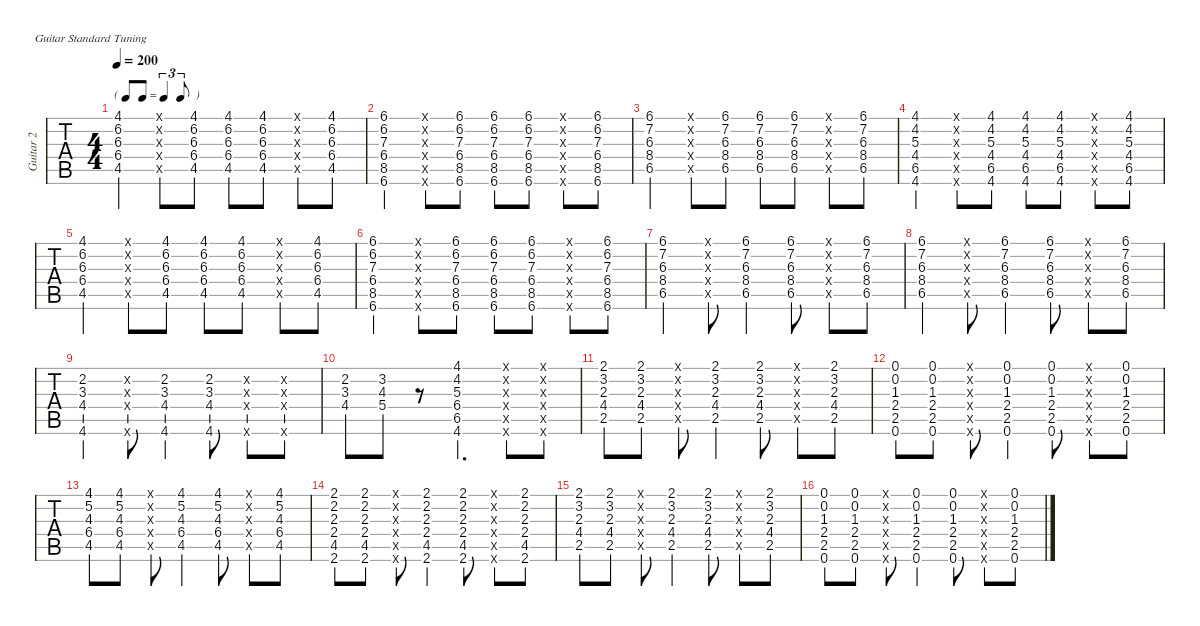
\defaultSystemsLayout 4
\hideDynamics
\bracketExtendMode nobrackets
\otherSystemsTrackNameOrientation horizontal
\track ("Guitar 2" "Guitar 2") {instrument acousticguitarsteel}
\staff {tabs}
\tuning (E4 B3 G3 D3 A2 E2)
\displaytranspose 0
\ts (4 4)
\tf triplet8th
\tempo 200
\clef g2
\ks c
(4.5{acc #} 6.4{acc #} 6.3{acc #} 6.2 4.1{acc #}).4{dy mf} (4.5{x acc #} 6.4{x acc #} 6.3{x acc #} 6.2{x} 4.1{x acc #}).8 (4.5{acc #} 6.4{acc #} 6.3{acc #} 6.2 4.1{acc #}).8 (4.5{acc #} 6.4{acc #} 6.3{acc #} 6.2 4.1{acc #}).8 (4.5{acc #} 6.4{acc #} 6.3{acc #} 6.2 4.1{acc #}).8 (4.5{x acc #} 6.4{x acc #} 6.3{x acc #} 6.2{x} 4.1{x acc #}).8 (4.5{acc #} 6.4{acc #} 6.3{acc #} 6.2 4.1{acc #}).8 |
(6.6{acc b} 8.5 6.4{acc #} 7.3 6.2 6.1{acc b}).4 (6.6{x acc b} 8.5{x} 6.4{x acc #} 7.3{x} 6.2{x} 6.1{x acc b}).8 (6.6{acc b} 8.5 6.4{acc #} 7.3 6.2 6.1{acc b}).8 (6.6{acc b} 8.5 6.4{acc #} 7.3 6.2 6.1{acc b}).8 (6.6{acc b} 8.5 6.4{acc #} 7.3 6.2 6.1{acc b}).8 (6.6{x acc b} 8.5{x} 6.4{x acc #} 7.3{x} 6.2{x} 6.1{x acc b}).8 (6.6{acc b} 8.5 6.4{acc #} 7.3 6.2 6.1{acc b}).8 |
(6.5{acc b} 8.4{acc b} 6.3{acc #} 7.2{acc #} 6.1{acc b}).4 (4.5{x acc #} 6.4{x acc #} 6.3{x acc #} 6.2{x} 4.1{x acc #}).8 (6.5{acc b} 8.4{acc b} 6.3{acc #} 7.2{acc #} 6.1{acc b}).8 (6.5{acc b} 8.4{acc b} 6.3{acc #} 7.2{acc #} 6.1{acc b}).8 (6.5{acc b} 8.4{acc b} 6.3{acc #} 7.2{acc #} 6.1{acc b}).8 (4.5{x acc #} 6.4{x acc #} 6.3{x acc #} 6.2{x} 4.1{x acc #}).8 (6.5{acc b} 8.4{acc b} 6.3{acc #} 7.2{acc #} 6.1{acc b}).8 |
(4.6{acc #} 6.5{acc b} 4.4{acc #} 5.3 4.2{acc b} 4.1{acc #}).4 (6.6{x acc b} 8.5{x} 6.4{x acc #} 7.3{x} 6.2{x} 6.1{x acc b}).8 (4.6{acc #} 6.5{acc b} 4.4{acc #} 5.3 4.2{acc b} 4.1{acc #}).8 (4.6{acc #} 6.5{acc b} 4.4{acc #} 5.3 4.2{acc b} 4.1{acc #}).8 (4.6{acc #} 6.5{acc b} 4.4{acc #} 5.3 4.2{acc b} 4.1{acc #}).8 (6.6{x acc b} 8.5{x} 6.4{x acc #} 7.3{x} 6.2{x} 6.1{x acc b}).8 (4.6{acc #} 6.5{acc b} 4.4{acc #} 5.3 4.2{acc b} 4.1{acc #}).8 |
(4.5{acc #} 6.4{acc #} 6.3{acc #} 6.2 4.1{acc #}).4 (4.5{x acc #} 6.4{x acc #} 6.3{x acc #} 6.2{x} 4.1{x acc #}).8 (4.5{acc #} 6.4{acc #} 6.3{acc #} 6.2 4.1{acc #}).8 (4.5{acc #} 6.4{acc #} 6.3{acc #} 6.2 4.1{acc #}).8 (4.5{acc #} 6.4{acc #} 6.3{acc #} 6.2 4.1{acc #}).8 (4.5{x acc #} 6.4{x acc #} 6.3{x acc #} 6.2{x} 4.1{x acc #}).8 (4.5{acc #} 6.4{acc #} 6.3{acc #} 6.2 4.1{acc #}).8 |
(6.6{acc b} 8.5 6.4{acc #} 7.3 6.2 6.1{acc b}).4 (6.6{x acc b} 8.5{x} 6.4{x acc #} 7.3{x} 6.2{x} 6.1{x acc b}).8 (6.6{acc b} 8.5 6.4{acc #} 7.3 6.2 6.1{acc b}).8 (6.6{acc b} 8.5 6.4{acc #} 7.3 6.2 6.1{acc b}).8 (6.6{acc b} 8.5 6.4{acc #} 7.3 6.2 6.1{acc b}).8 (6.6{x acc b} 8.5{x} 6.4{x acc #} 7.3{x} 6.2{x} 6.1{x acc b}).8 (6.6{acc b} 8.5 6.4{acc #} 7.3 6.2 6.1{acc b}).8 |
(6.5{acc b} 8.4{acc b} 6.3{acc #} 7.2{acc #} 6.1{acc b}).4 (4.5{x acc #} 6.4{x acc #} 6.3{x acc #} 6.2{x} 4.1{x acc #}).8 (6.5{acc b} 8.4{acc b} 6.3{acc #} 7.2{acc #} 6.1{acc b}).4 (6.5{acc b} 8.4{acc b} 6.3{acc #} 7.2{acc #} 6.1{acc b}).8 (4.5{x acc #} 6.4{x acc #} 6.3{x acc #} 6.2{x} 4.1{x acc #}).8 (6.5{acc b} 8.4{acc b} 6.3{acc #} 7.2{acc #} 6.1{acc b}).8 |
(6.5{acc b} 8.4{acc b} 6.3{acc #} 7.2{acc #} 6.1{acc b}).4 (4.5{x acc #} 6.4{x acc #} 6.3{x acc #} 6.2{x} 4.1{x acc #}).8 (6.5{acc b} 8.4{acc b} 6.3{acc #} 7.2{acc #} 6.1{acc b}).4 (6.5{acc b} 8.4{acc b} 6.3{acc #} 7.2{acc #} 6.1{acc b}).8 (4.5{x acc #} 6.4{x acc #} 6.3{x acc #} 6.2{x} 4.1{x acc #}).8 (6.5{acc b} 8.4{acc b} 6.3{acc #} 7.2{acc #} 6.1{acc b}).8 |
(4.6{acc #} 4.4{acc #} 3.3{acc b} 2.2{acc #}).4 (4.6{x acc #} 4.4{x acc #} 3.3{x acc b} 2.2{x acc #}).8 (4.6{acc #} 4.4{acc #} 3.3{acc b} 2.2{acc #}).4 (4.6{acc #} 4.4{acc #} 3.3{acc b} 2.2{acc #}).8 (4.6{x acc #} 4.4{x acc #} 3.3{x acc b} 2.2{x acc #}).8 (4.6{x acc #} 4.4{x acc #} 3.3{x acc b} 2.2{x acc #}).8 |
(4.4{acc #} 3.3{acc b} 2.2{acc #}).8 (5.4 4.3 3.2).8 r.8 (4.6{acc #} 6.5{acc b} 6.4{acc #} 5.3 4.2{acc b} 4.1{acc #}).4{d} (6.6{x acc b} 8.5{x} 6.4{x acc #} 7.3{x} 6.2{x} 6.1{x acc b}).8 (6.6{x acc b} 8.5{x} 6.4{x acc #} 7.3{x} 6.2{x} 6.1{x acc b}).8 |
(2.5 4.4{acc #} 2.3 3.2 2.1{acc #}).8 (2.5 4.4{acc #} 2.3 3.2 2.1{acc #}).8 (4.5{x acc #} 6.4{x acc #} 6.3{x acc #} 6.2{x} 4.1{x acc #}).8 (2.5 4.4{acc #} 2.3 3.2 2.1{acc #}).4 (2.5 4.4{acc #} 2.3 3.2 2.1{acc #}).8 (4.5{x acc #} 6.4{x acc #} 6.3{x acc #} 6.2{x} 4.1{x acc #}).8 (2.5 4.4{acc #} 2.3 3.2 2.1{acc #}).8 |
(0.6 2.5 2.4 1.3{acc #} 0.2 0.1).8 (0.6 2.5 2.4 1.3{acc #} 0.2 0.1).8 (4.5{x acc #} 6.4{x acc #} 6.3{x acc #} 6.2{x} 4.1{x acc #} 0.6{x}).8 (0.6 2.5 2.4 1.3{acc #} 0.2 0.1).4 (0.6 2.5 2.4 1.3{acc #} 0.2 0.1).8 (4.5{x acc #} 6.4{x acc #} 6.3{x acc #} 6.2{x} 4.1{x acc #} 0.6{x}).8 (0.6 2.5 2.4 1.3{acc #} 0.2 0.1).8 |
(4.5{acc #} 6.4{acc #} 4.3 5.2 4.1{acc #}).8 (4.5{acc #} 6.4{acc #} 4.3 5.2 4.1{acc #}).8 (4.5{x acc #} 6.4{x acc #} 6.3{x acc #} 6.2{x} 4.1{x acc #}).8 (4.5{acc #} 6.4{acc #} 4.3 5.2 4.1{acc #}).4 (4.5{acc #} 6.4{acc #} 4.3 5.2 4.1{acc #}).8 (4.5{x acc #} 6.4{x acc #} 6.3{x acc #} 6.2{x} 4.1{x acc #}).8 (4.5{acc #} 6.4{acc #} 4.3 5.2 4.1{acc #}).8 |
(2.6{acc #} 4.5{acc #} 2.4 2.3 2.2{acc #} 2.1{acc #}).8 (2.6{acc #} 4.5{acc #} 2.4 2.3 2.2{acc #} 2.1{acc #}).8 (4.5{x acc #} 6.4{x acc #} 6.3{x acc #} 6.2{x} 4.1{x acc #} 0.6{x}).8 (2.6{acc #} 4.5{acc #} 2.4 2.3 2.2{acc #} 2.1{acc #}).4 (2.6{acc #} 4.5{acc #} 2.4 2.3 2.2{acc #} 2.1{acc #}).8 (4.5{x acc #} 6.4{x acc #} 6.3{x acc #} 6.2{x} 4.1{x acc #} 0.6{x}).8 (2.6{acc #} 4.5{acc #} 2.4 2.3 2.2{acc #} 2.1{acc #}).8 |
(2.5 4.4{acc #} 2.3 3.2 2.1{acc #}).8 (2.5 4.4{acc #} 2.3 3.2 2.1{acc #}).8 (4.5{x acc #} 6.4{x acc #} 6.3{x acc #} 6.2{x} 4.1{x acc #}).8 (2.5 4.4{acc #} 2.3 3.2 2.1{acc #}).4 (2.5 4.4{acc #} 2.3 3.2 2.1{acc #}).8 (4.5{x acc #} 6.4{x acc #} 6.3{x acc #} 6.2{x} 4.1{x acc #}).8 (2.5 4.4{acc #} 2.3 3.2 2.1{acc #}).8 |
(0.6 2.5 2.4 1.3{acc #} 0.2 0.1).8 (0.6 2.5 2.4 1.3{acc #} 0.2 0.1).8 (4.5{x acc #} 6.4{x acc #} 6.3{x acc #} 6.2{x} 4.1{x acc #} 0.6{x}).8 (0.6 2.5 2.4 1.3{acc #} 0.2 0.1).4 (0.6 2.5 2.4 1.3{acc #} 0.2 0.1).8 (4.5{x acc #} 6.4{x acc #} 6.3{x acc #} 6.2{x} 4.1{x acc #} 0.6{x}).8 (0.6 2.5 2.4 1.3{acc #} 0.2 0.1).8
